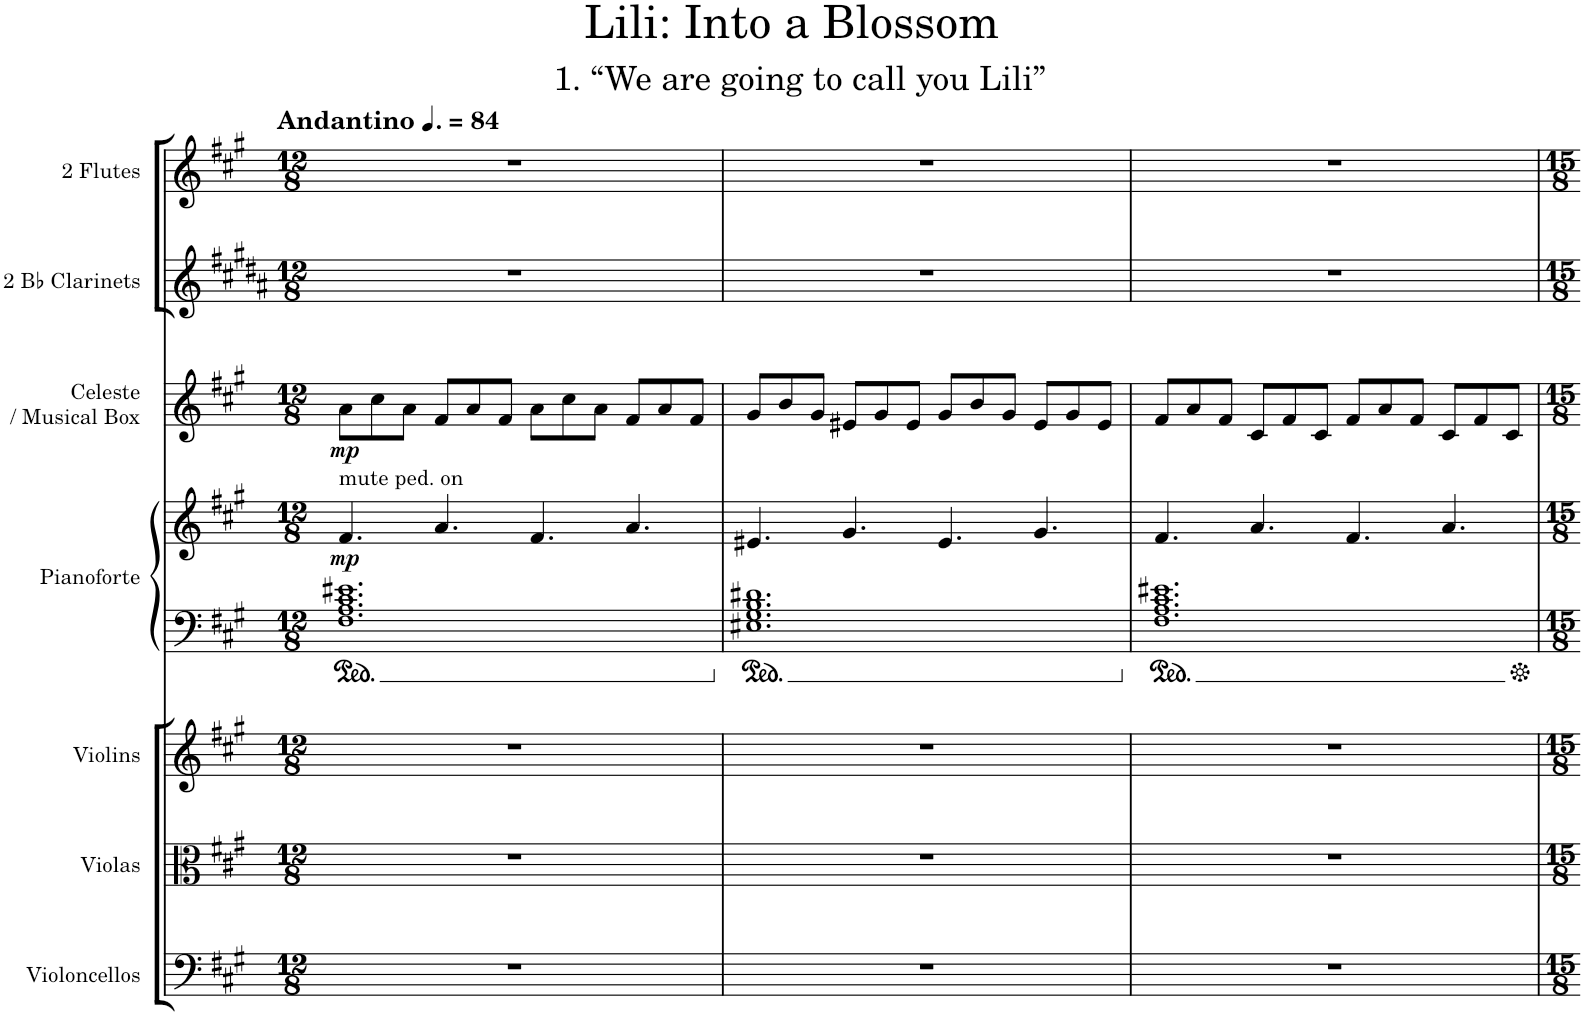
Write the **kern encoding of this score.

**kern	**kern	**kern	**kern	**kern	**dynam	**kern	**dynam	**kern	**kern
*part7	*part6	*part5	*part4	*part4	*part4	*part3	*part3	*part2	*part1
*staff8	*staff7	*staff6	*staff5	*staff4	*staff4/5	*staff3	*staff3	*staff2	*staff1
*I"Violoncellos	*I"Violas	*I"Violins	*I"Pianoforte	*	*	*I"Celeste / Musical Box	*	*I"2 Bb Clarinets	*I"2 Flutes
*I'Vlc.	*I'Vla.	*I'Vln.	*I'Pf.	*	*	*I'Cel.	*	*I'Bb Cl.	*I'Fl.
*clefF4	*clefC3	*clefG2	*clefF4	*clefG2	*	*clefG2	*	*clefG2	*clefG2
*	*	*	*	*	*	*Trd-7c-12	*	*Trd1c2	*
*k[f#c#g#]	*k[f#c#g#]	*k[f#c#g#]	*k[f#c#g#]	*k[f#c#g#]	*	*k[f#c#g#]	*	*k[f#c#g#d#a#]	*k[f#c#g#]
*M12/8	*M12/8	*M12/8	*M12/8	*M12/8	*	*M12/8	*	*M12/8	*M12/8
*MM126	*MM126	*MM126	*MM126	*MM126	*	*MM126	*	*MM126	*MM126
=1	=1	=1	=1	=1	=1	=1	=1	=1	=1
!	!	!	!	!	!	!	!	!	!LO:TX:a:B:t=Andantino
!	!	!	!	!LO:TX:a:t=mute ped. on	!	!	!	!	!
!	!	!	!	!	!LO:DY:b	!	!LO:DY:b	!	!
1.r	1.r	1.r	1.F# 1.A 1.c# 1.e#X	4.f#/	mp	8a\L	mp	1.r	1.r
.	.	.	.	.	.	8cc#\	.	.	.
.	.	.	.	.	.	8a\J	.	.	.
.	.	.	.	4.a/	.	8f#/L	.	.	.
.	.	.	.	.	.	8a/	.	.	.
.	.	.	.	.	.	8f#/J	.	.	.
.	.	.	.	4.f#/	.	8a\L	.	.	.
.	.	.	.	.	.	8cc#\	.	.	.
.	.	.	.	.	.	8a\J	.	.	.
.	.	.	.	4.a/	.	8f#/L	.	.	.
.	.	.	.	.	.	8a/	.	.	.
.	.	.	.	.	.	8f#/J	.	.	.
=2	=2	=2	=2	=2	=2	=2	=2	=2	=2
1.r	1.r	1.r	1.E#X 1.G# 1.B 1.d#X	4.e#X/	.	8g#/L	.	1.r	1.r
.	.	.	.	.	.	8b/	.	.	.
.	.	.	.	.	.	8g#/J	.	.	.
.	.	.	.	4.g#/	.	8e#X/L	.	.	.
.	.	.	.	.	.	8g#/	.	.	.
.	.	.	.	.	.	8e#/J	.	.	.
.	.	.	.	4.e#/	.	8g#/L	.	.	.
.	.	.	.	.	.	8b/	.	.	.
.	.	.	.	.	.	8g#/J	.	.	.
.	.	.	.	4.g#/	.	8e#/L	.	.	.
.	.	.	.	.	.	8g#/	.	.	.
.	.	.	.	.	.	8e#/J	.	.	.
=3	=3	=3	=3	=3	=3	=3	=3	=3	=3
1.r	1.r	1.r	1.F# 1.A 1.c# 1.e#X	4.f#/	.	8f#/L	.	1.r	1.r
.	.	.	.	.	.	8a/	.	.	.
.	.	.	.	.	.	8f#/J	.	.	.
.	.	.	.	4.a/	.	8c#/L	.	.	.
.	.	.	.	.	.	8f#/	.	.	.
.	.	.	.	.	.	8c#/J	.	.	.
.	.	.	.	4.f#/	.	8f#/L	.	.	.
.	.	.	.	.	.	8a/	.	.	.
.	.	.	.	.	.	8f#/J	.	.	.
.	.	.	.	4.a/	.	8c#/L	.	.	.
.	.	.	.	.	.	8f#/	.	.	.
.	.	.	.	.	.	8c#/J	.	.	.
=	=	=	=	=	=	=	=	=	=
*-	*-	*-	*-	*-	*-	*-	*-	*-	*-
